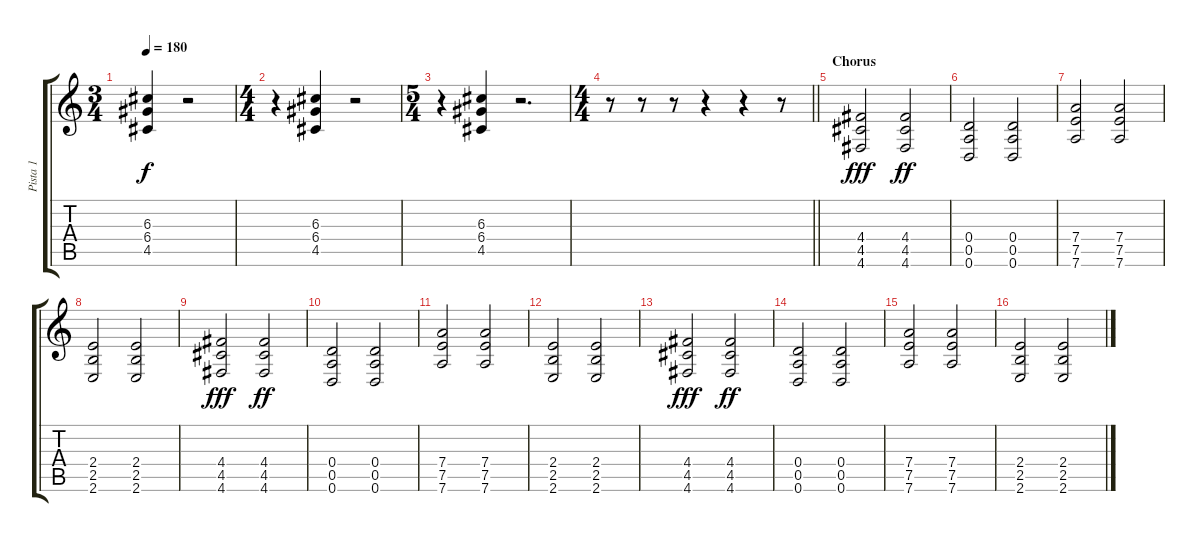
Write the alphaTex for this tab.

\track ("Pista 1" "Pista 1") {instrument overdrivenguitar}
\staff {score tabs}
\tuning (E4 B3 G3 D3 A2 D2) {hide}
\ts (3 4)
\tempo 180
\clef g2
\ks c
(6.3 6.4 4.5).4{dy f} r.2 |
\ts (4 4)
r.4 (6.3 6.4 4.5).4 r.2 |
\ts (5 4)
r.4 (6.3 6.4 4.5).4 r.2{d} |
\ts (4 4)
\barLineRight lightlight
r.8 r.8 r.8 r.4 r.4 r.8 |
\section ("" "Chorus")
(4.4 4.5 4.6).2{dy fff} (4.4 4.5 4.6).2{dy ff} |
(0.4 0.5 0.6).2 (0.4 0.5 0.6).2 |
(7.4 7.5 7.6).2 (7.4 7.5 7.6).2 |
(2.4 2.5 2.6).2 (2.4 2.5 2.6).2 |
(4.4 4.5 4.6).2{dy fff} (4.4 4.5 4.6).2{dy ff} |
(0.4 0.5 0.6).2 (0.4 0.5 0.6).2 |
(7.4 7.5 7.6).2 (7.4 7.5 7.6).2 |
(2.4 2.5 2.6).2 (2.4 2.5 2.6).2 |
(4.4 4.5 4.6).2{dy fff} (4.4 4.5 4.6).2{dy ff} |
(0.4 0.5 0.6).2 (0.4 0.5 0.6).2 |
(7.4 7.5 7.6).2 (7.4 7.5 7.6).2 |
(2.4 2.5 2.6).2 (2.4 2.5 2.6).2
